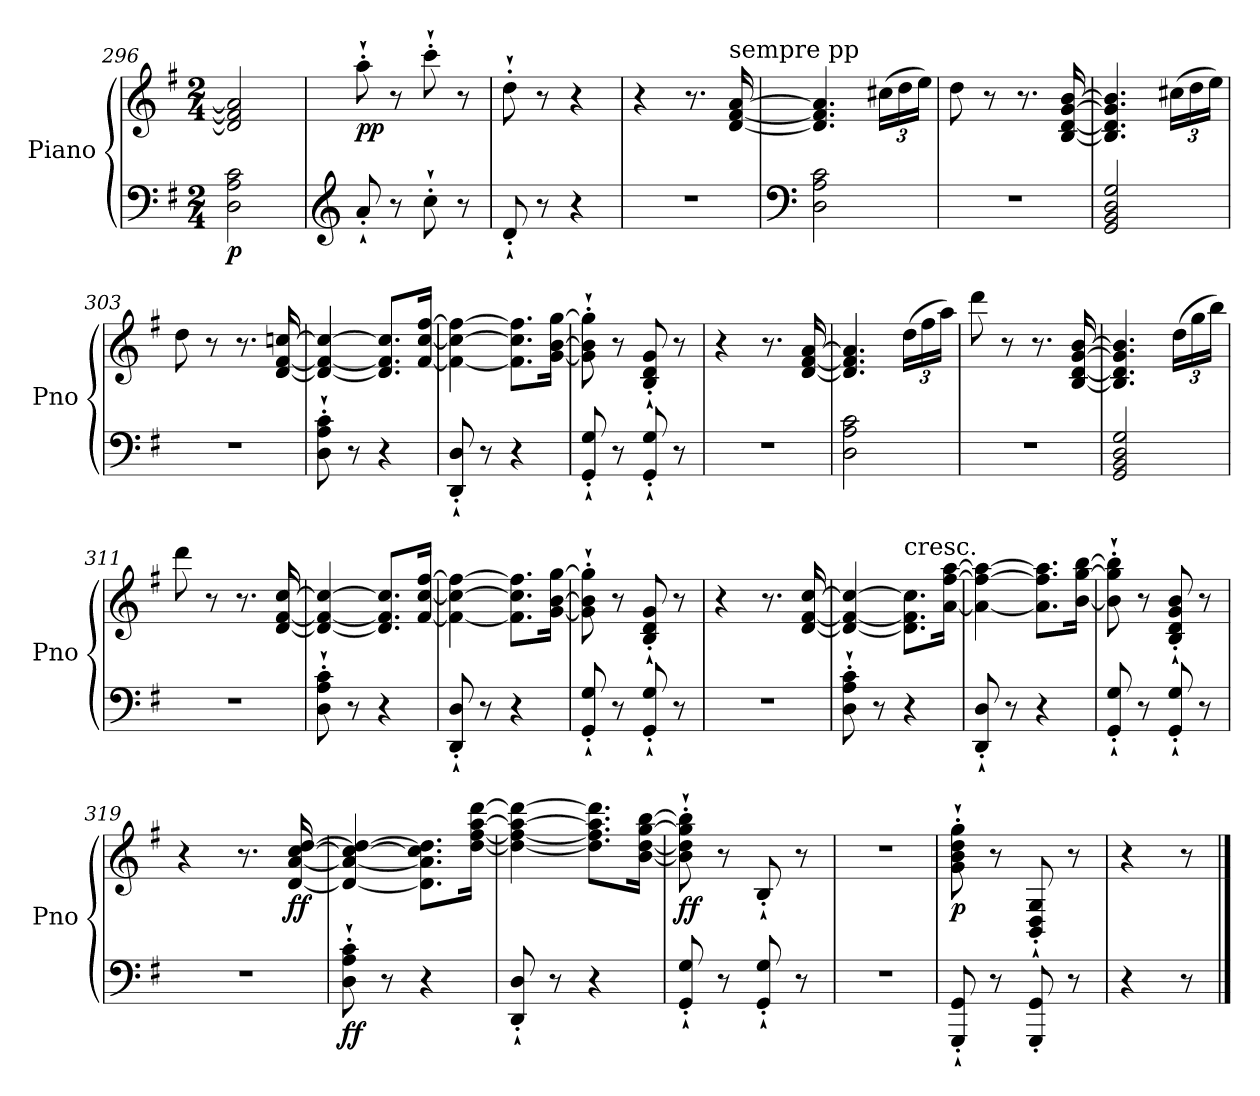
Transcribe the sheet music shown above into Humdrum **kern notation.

**kern	**kern	**dynam
*part1	*part1	*part1
*staff2	*staff1	*staff1/2
*I"Piano	*	*
*I'Pno	*	*
*clefF4	*clefG2	*
*k[f#]	*k[f#]	*
*G:	*G:	*
*M2/4	*M2/4	*
=296	=296	=296
!	!	!LO:DY:b=2
2D\ 2A\ 2c\	2d/] 2f#/] 2a/]	p
=297	=297	=297
*clefG2	*	*
!	!	!LO:DY:b
8a'`/	8aa'`\	pp
8r	8r	.
8cc'`\	8ccc'`\	.
8r	8r	.
=298	=298	=298
8d'`/	8dd'`\	.
8r	8r	.
4r	4r	.
=299	=299	=299
2r	4r	.
.	8.r	.
!	!LO:TX:a:t=sempre pp	!
.	[16d/ [16f#/ [16a/	.
=300	=300	=300
*clefF4	*	*
2D\ 2A\ 2c\	4.d/] 4.f#/] 4.a/]	.
*	*Xbrackettup	*
.	(>24cc#X\LL	.
.	24dd\	.
.	24ee\JJ)	.
=301	=301	=301
2r	8dd\	.
.	8r	.
.	8.r	.
.	[16B/ [16d/ [16g/ [16b/	.
=302	=302	=302
2GG/ 2BB/ 2D/ 2G/	4.B/] 4.d/] 4.g/] 4.b/]	.
.	(>24cc#X\LL	.
.	24dd\	.
.	24ee\JJ)	.
=303	=303	=303
2r	8dd\	.
.	8r	.
.	8.r	.
.	[16d/ [16f#/ [16ccn/	.
!!LO:LB:g=z
=304	=304	=304
8D\'` 8A\'` 8c\'`	4d/_ 4f#/_ 4cc/_	.
8r	.	.
4r	8.d/] 8.f#/] 8.cc/]L	.
.	[16f#/ [16cc/ [16ff#/Jk	.
=305	=305	=305
8DD/'` 8D/'`	4f#\_ 4cc\_ 4ff#\_	.
8r	.	.
4r	8.f#\] 8.cc\] 8.ff#\]L	.
.	[16g\ [16b\ [16gg\Jk	.
=306	=306	=306
8GG/'` 8G/'`	8g\]'` 8b\]'` 8gg\]'`	.
8r	8r	.
8GG/'` 8G/'`	8B/'` 8d/'` 8g/'`	.
8r	8r	.
=307	=307	=307
2r	4r	.
.	8.r	.
.	[16d/ [16f#/ [16a/	.
=308	=308	=308
2D\ 2A\ 2c\	4.d/] 4.f#/] 4.a/]	.
.	(>24dd\LL	.
.	24ff#\	.
.	24aa\JJ)	.
=309	=309	=309
2r	8ddd\	.
.	8r	.
.	8.r	.
.	[16B/ [16d/ [16g/ [16b/	.
=310	=310	=310
2GG/ 2BB/ 2D/ 2G/	4.B/] 4.d/] 4.g/] 4.b/]	.
.	(>24dd\LL	.
.	24gg\	.
.	24bb\JJ)	.
=311	=311	=311
2r	8ddd\	.
.	8r	.
.	8.r	.
.	[16d/ [16f#/ [16cc/	.
=312	=312	=312
8D\'` 8A\'` 8c\'`	4d/_ 4f#/_ 4cc/_	.
8r	.	.
4r	8.d/] 8.f#/] 8.cc/]L	.
.	[16f#/ [16cc/ [16ff#/Jk	.
!!LO:LB:g=z
=313	=313	=313
8DD/'` 8D/'`	4f#\_ 4cc\_ 4ff#\_	.
8r	.	.
4r	8.f#\] 8.cc\] 8.ff#\]L	.
.	[16g\ [16b\ [16gg\Jk	.
=314	=314	=314
8GG/'` 8G/'`	8g\]'` 8b\]'` 8gg\]'`	.
8r	8r	.
8GG/'` 8G/'`	8B/'` 8d/'` 8g/'`	.
8r	8r	.
=315	=315	=315
2r	4r	.
.	8.r	.
.	[16d/ [16f#/ [16cc/	.
=316	=316	=316
8D\'` 8A\'` 8c\'`	4d/_ 4f#/_ 4cc/_	.
8r	.	.
!	!LO:TX:a:t=cresc.	!
4r	8.d\] 8.f#\] 8.cc\]L	.
.	[16a\ [16ff#\ [16aa\Jk	.
=317	=317	=317
8DD/'` 8D/'`	4a\_ 4ff#\_ 4aa\_	.
8r	.	.
4r	8.a\] 8.ff#\] 8.aa\]L	.
.	[16b\ [16gg\ [16bb\Jk	.
=318	=318	=318
8GG/'` 8G/'`	8b\]'` 8gg\]'` 8bb\]'`	.
8r	8r	.
8GG/'` 8G/'`	8B/'` 8d/'` 8g/'` 8b/'`	.
8r	8r	.
=319	=319	=319
2r	4r	.
.	8.r	.
!	!	!LO:DY:b
.	[16d/ [16a/ [16cc/ [16dd/	ff
=320	=320	=320
!	!	!LO:DY:b=2
8D\'` 8A\'` 8c\'`	4d/_ 4a/_ 4cc/_ 4dd/_	ff
8r	.	.
4r	8.d\] 8.a\] 8.cc\] 8.dd\]L	.
.	[16dd\ [16ff#\ [16aa\ [16ddd\Jk	.
!!LO:LB:g=z
=321	=321	=321
8DD/'` 8D/'`	4dd\_ 4ff#\_ 4aa\_ 4ddd\_	.
8r	.	.
4r	8.dd\] 8.ff#\] 8.aa\] 8.ddd\]L	.
.	[16b\ [16dd\ [16gg\ [16bb\Jk	.
=322	=322	=322
!	!	!LO:DY:b
8GG/'` 8G/'`	8b\]'` 8dd\]'` 8gg\]'` 8bb\]'`	ff
8r	8r	.
8GG/'` 8G/'`	8B'`/	.
8r	8r	.
=323	=323	=323
2r	2r	.
=324	=324	=324
!	!	!LO:DY:b
8GGG/'` 8GG/'`	8g\'` 8b\'` 8dd\'` 8gg\'`	p
8r	8r	.
8GGG/' 8GG/'	8BB/'` 8D/'` 8G/'`	.
8r	8r	.
=325	=325	=325
4r	4r	.
8r	8r	.
==	==	==
*-	*-	*-
